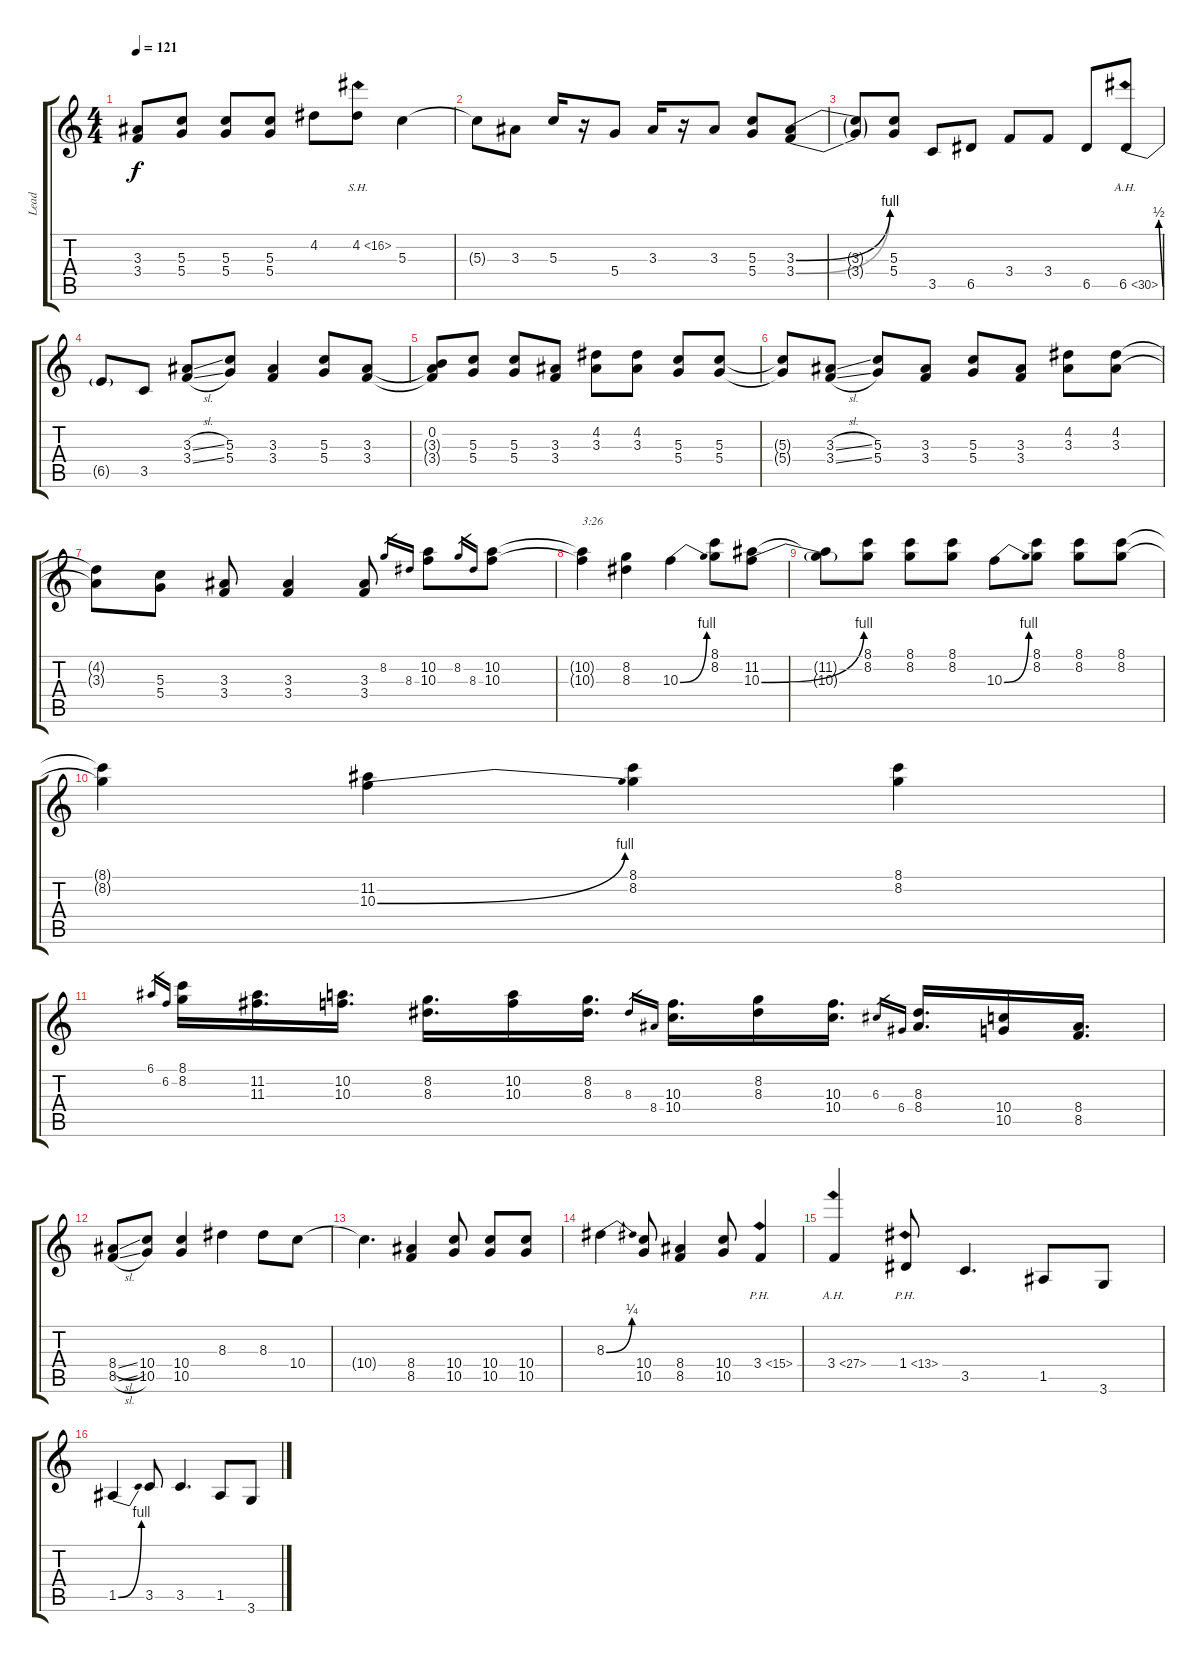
\track ("Lead" "Lead") {instrument overdrivenguitar}
\staff {score tabs}
\tuning (E4 B3 G3 D3 A2 E2) {hide}
\ts (4 4)
\tempo 121
\clef g2
\ks c
(3.3{t} 3.4{t}).8{dy f} (5.3 5.4).8 (5.3 5.4).8 (5.3 5.4).8 4.2.8 4.2{sh 12}.8 5.3.4 |
5.3{t}.8 3.3.8 5.3.16 r.16 5.4.8 3.3.16 r.16 3.3.8 (5.3 5.4).8 (3.3{be (bend 0 0 60 4)} 3.4{be (bend 0 0 60 4)}).8 |
(3.3{t} 3.4{t}).8 (5.3 5.4).8 3.5.8 6.5.8 3.4.8 3.4.8 6.5.8 6.5{be (bend 0 0 60 2) ah 24}.8 |
6.5{t}.8 3.5.8 (3.3{sl} 3.4{sl}).8 (5.3 5.4).8 (3.3 3.4).4 (5.3 5.4).8 (3.3 3.4).8 |
(0.2 3.3{t} 3.4{t}).8 (5.3 5.4).8 (5.3 5.4).8 (3.3 3.4).8 (4.2 3.3).8 (4.2 3.3).8 (5.3 5.4).8 (5.3 5.4).8 |
(5.3{t} 5.4{t}).8 (3.3{sl} 3.4{sl}).8 (5.3 5.4).8 (3.3 3.4).8 (5.3 5.4).8 (3.3 3.4).8 (4.2 3.3).8 (4.2 3.3).8 |
(4.2{t} 3.3{t}).8 (5.3 5.4).8 (3.3 3.4).8 (3.3 3.4).4 (3.3 3.4).8 8.2.16{gr} 8.3.16{gr} (10.2 10.3).8 8.2.16{gr} 8.3.16{gr} (10.2 10.3).8 |
(10.2{t} 10.3{t}).4{txt "3:26"} (8.2 8.3).4 10.3{be (bend 0 0 60 4)}.4 (8.1 8.2).8 (11.2 10.3{be (bend 0 0 60 4)}).8 |
(11.2{t} 10.3{t}).8 (8.1 8.2).8 (8.1 8.2).8 (8.1 8.2).8 10.3{be (bend 0 0 60 4)}.8 (8.1 8.2).8 (8.1 8.2).8 (8.1 8.2).8 |
(8.1{t} 8.2{t}).4 (11.2 10.3{be (bend 0 0 60 4)}).4 (8.1 8.2).4 (8.1 8.2).4 |
6.1.16{gr} 6.2.16{gr} (8.1 8.2).16 (11.2 11.3).16{d} (10.2 10.3).16{d} (8.2 8.3).16{d} (10.2 10.3).16 (8.2 8.3).16{d} 8.3.16{gr} 8.4.16{gr} (10.3 10.4).16{d} (8.2 8.3).16 (10.3 10.4).16{d} 6.3.16{gr} 6.4.16{gr} (8.3 8.4).16{d} (10.4 10.5).16 (8.4 8.5).16{d} |
(8.4{sl} 8.5{sl}).8 (10.4 10.5).8 (10.4 10.5).4 8.3.4 8.3.8 10.4.8 |
10.4{t}.4{d} (8.4 8.5).4 (10.4 10.5).8 (10.4 10.5).8 (10.4 10.5).8 |
8.3{be (bend 0 0 60 1)}.4 (10.4 10.5).8 (8.4 8.5).4 (10.4 10.5).8 3.4{ph 12}.4 |
3.4{ah 24}.4 1.4{ph 12}.8 3.5.4{d} 1.5.8 3.6.8 |
1.5{be (bend 0 0 60 4)}.4 3.5.8 3.5.4{d} 1.5.8 3.6.8
